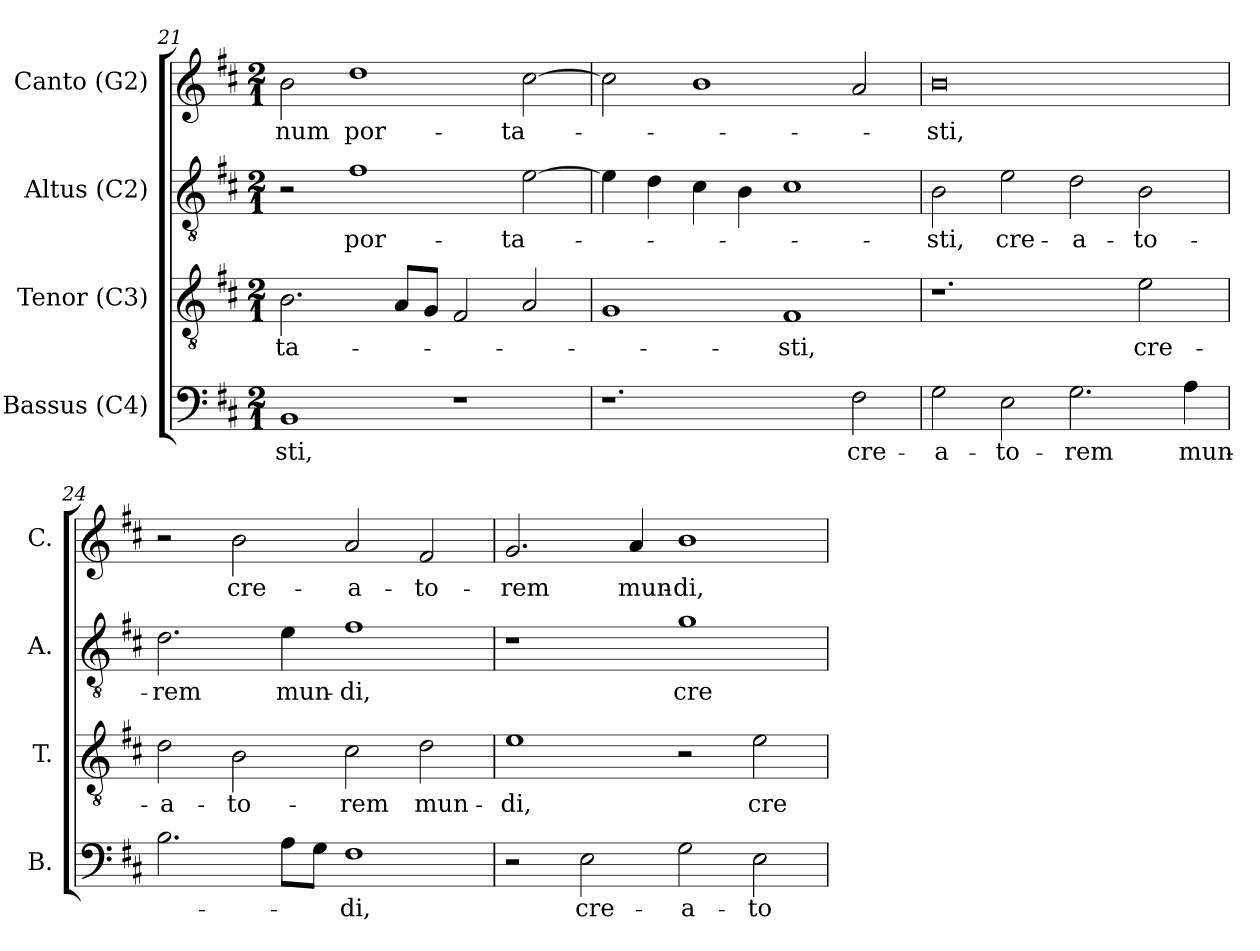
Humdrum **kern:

**kern	**text	**kern	**text	**kern	**text	**kern	**text
*part4	*part4	*part3	*part3	*part2	*part2	*part1	*part1
*staff4	*staff4	*staff3	*staff3	*staff2	*staff2	*staff1	*staff1
*I"Bassus (C4)	*	*I"Tenor (C3)	*	*I"Altus (C2)	*	*I"Canto (G2)	*
*I'B.	*	*I'T.	*	*I'A.	*	*I'C.	*
*clefF4	*	*clefGv2	*	*clefGv2	*	*clefG2	*
*	*	*ITrd7c12	*	*ITrd7c12	*	*	*
*k[f#c#]	*	*k[f#c#]	*	*k[f#c#]	*	*k[f#c#]	*
*D:	*	*D:	*	*D:	*	*D:	*
*M2/1	*	*M2/1	*	*M2/1	*	*M2/1	*
=21	=21	=21	=21	=21	=21	=21	=21
!	!LO:LY:b:color=#000000	!	!	!	!	!	!
!	!	!	!LO:LY:b:color=#000000	!	!	!	!
!	!	!	!	!	!	!	!LO:LY:b:color=#000000
1BBi	-sti,	2.BBi\	-ta-	2r	.	2bi\	-num
!	!	!	!	!	!LO:LY:b:color=#000000	!	!
!	!	!	!	!	!	!	!LO:LY:b:color=#000000
.	.	.	.	1F#i	por-	1ddi	por-
.	.	8AAi/L	.	.	.	.	.
.	.	8GGi/J	.	.	.	.	.
1r	.	2FF#i/	.	.	.	.	.
!	!	!	!	!	!LO:LY:b:color=#000000	!	!
!	!	!	!	!	!	!	!LO:LY:b:color=#000000
.	.	2AAi/	.	[2Ei\	-ta-	[2cc#i\	-ta-
=22	=22	=22	=22	=22	=22	=22	=22
1.r	.	1GGi	.	4Ei\]	.	2cc#i\]	.
.	.	.	.	4Di\	.	.	.
.	.	.	.	4C#i\	.	1bi	.
.	.	.	.	4BBi\	.	.	.
!	!	!	!LO:LY:b:color=#000000	!	!	!	!
.	.	1FF#i	-sti,	1C#i	.	.	.
!	!LO:LY:b:color=#000000	!	!	!	!	!	!
2F#i\	cre-	.	.	.	.	2ai/	.
=23	=23	=23	=23	=23	=23	=23	=23
!	!LO:LY:b:color=#000000	!	!	!	!	!	!
!	!	!	!	!	!LO:LY:b:color=#000000	!	!
!	!	!	!	!	!	!	!LO:LY:b:color=#000000
2Gi\	-a-	1.r	.	2BBi\	-sti,	0bi	-sti,
!	!LO:LY:b:color=#000000	!	!	!	!	!	!
!	!	!	!	!	!LO:LY:b:color=#000000	!	!
2Ei\	-to-	.	.	2Ei\	cre-	.	.
!	!LO:LY:b:color=#000000	!	!	!	!	!	!
!	!	!	!	!	!LO:LY:b:color=#000000	!	!
2.Gi\	-rem	.	.	2Di\	-a-	.	.
!	!	!	!LO:LY:b:color=#000000	!	!	!	!
!	!	!	!	!	!LO:LY:b:color=#000000	!	!
.	.	2Ei\	cre-	2BBi\	-to-	.	.
!	!LO:LY:b:color=#000000	!	!	!	!	!	!
4Ai\	mun-	.	.	.	.	.	.
=24	=24	=24	=24	=24	=24	=24	=24
!	!	!	!LO:LY:b:color=#000000	!	!	!	!
!	!	!	!	!	!LO:LY:b:color=#000000	!	!
2.Bi\	.	2Di\	-a-	2.Di\	-rem	2r	.
!	!	!	!LO:LY:b:color=#000000	!	!	!	!
!	!	!	!	!	!	!	!LO:LY:b:color=#000000
.	.	2BBi\	-to-	.	.	2bi\	cre-
!	!	!	!	!	!LO:LY:b:color=#000000	!	!
8Ai\L	.	.	.	4Ei\	mun-	.	.
8Gi\J	.	.	.	.	.	.	.
!	!LO:LY:b:color=#000000	!	!	!	!	!	!
!	!	!	!LO:LY:b:color=#000000	!	!	!	!
!	!	!	!	!	!LO:LY:b:color=#000000	!	!
!	!	!	!	!	!	!	!LO:LY:b:color=#000000
1F#i	-di,	2C#i\	-rem	1F#i	-di,	2ai/	-a-
!	!	!	!LO:LY:b:color=#000000	!	!	!	!
!	!	!	!	!	!	!	!LO:LY:b:color=#000000
.	.	2Di\	mun-	.	.	2f#i/	-to-
!!LO:LB:g=z
=25	=25	=25	=25	=25	=25	=25	=25
!	!	!	!LO:LY:b:color=#000000	!	!	!	!
!	!	!	!	!	!	!	!LO:LY:b:color=#000000
2r	.	1Ei	-di,	1r	.	2.gi/	-rem
!	!LO:LY:b:color=#000000	!	!	!	!	!	!
2Ei\	cre-	.	.	.	.	.	.
!	!	!	!	!	!	!	!LO:LY:b:color=#000000
.	.	.	.	.	.	4ai/	mun-
!	!LO:LY:b:color=#000000	!	!	!	!	!	!
!	!	!	!	!	!LO:LY:b:color=#000000	!	!
!	!	!	!	!	!	!	!LO:LY:b:color=#000000
2Gi\	-a-	2r	.	1Gi	cre-	1bi	-di,
!	!LO:LY:b:color=#000000	!	!	!	!	!	!
!	!	!	!LO:LY:b:color=#000000	!	!	!	!
2Ei\	-to-	2Ei\	cre-	.	.	.	.
=	=	=	=	=	=	=	=
*-	*-	*-	*-	*-	*-	*-	*-
